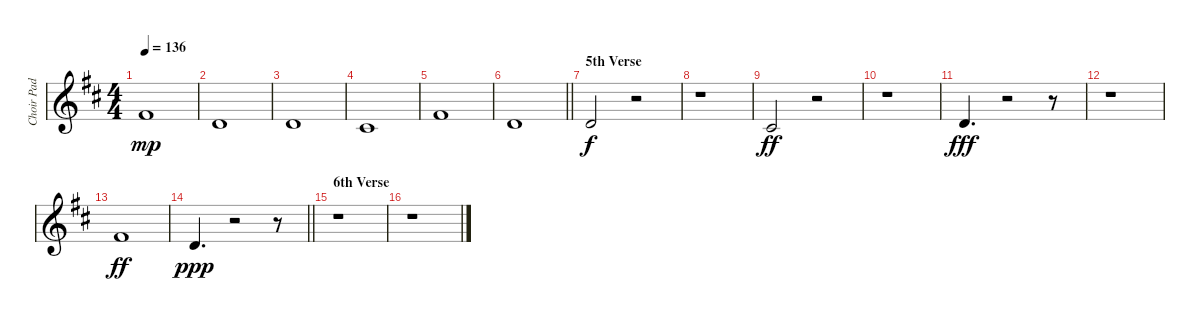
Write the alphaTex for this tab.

\track ("Choir Pad" "Choir Pad") {instrument fx7echoes}
\staff {score}
\tuning (E4 B3 G3 D3 A2 E2) {hide}
\ts (4 4)
\tempo 136
\clef g2
\ks bminor
2.1.1{dy mp} |
3.2.1 |
3.2.1 |
2.2.1 |
2.1.1 |
\barLineRight lightlight
3.2.1 |
\section ("" "5th Verse")
3.2.2{dy f} r.2 |
r.1 |
2.2.2{dy ff} r.2 |
r.1 |
3.2.4{d dy fff} r.2 r.8 |
r.1 |
2.1.1{dy ff} |
\barLineRight lightlight
3.2.4{d dy ppp} r.2 r.8 |
\section ("" "6th Verse")
r.1 |
r.1
